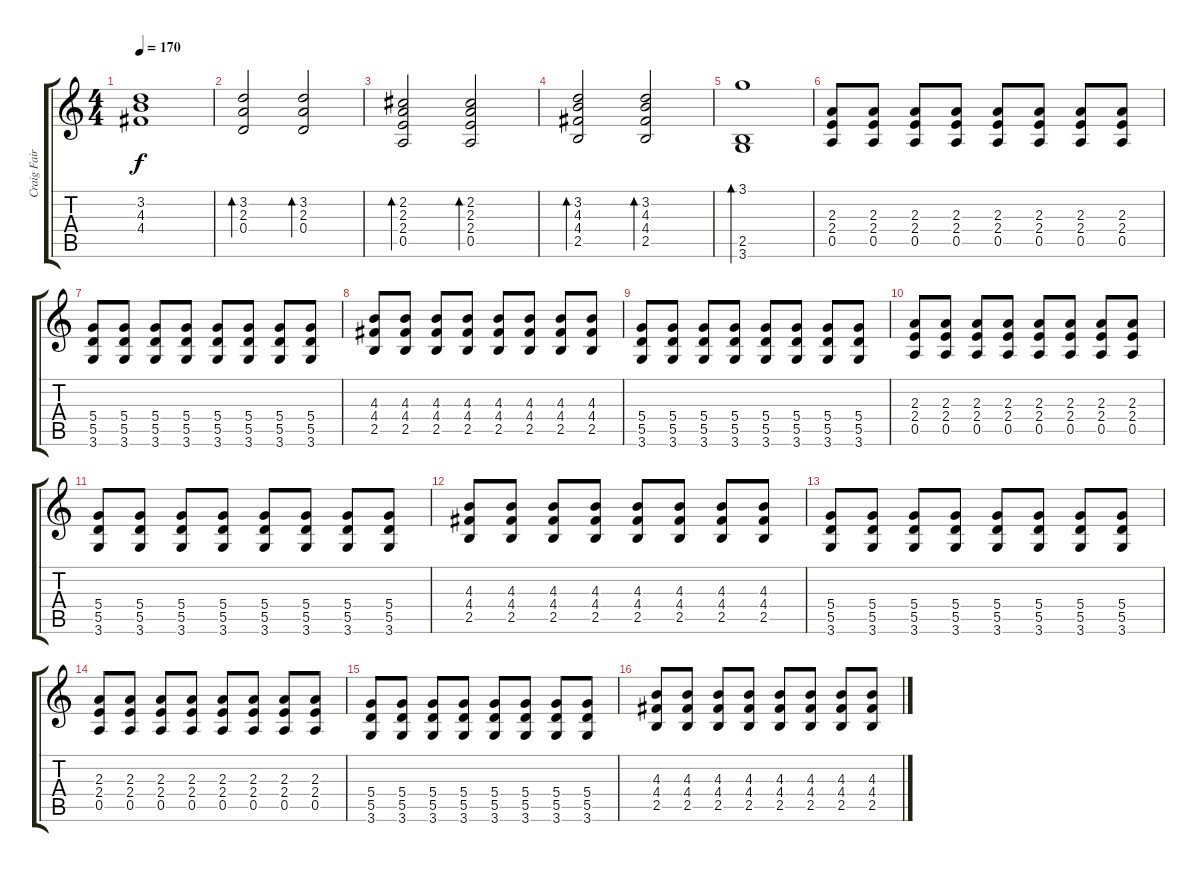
\track ("Craig Fairbough" "Craig Fair") {instrument electricguitarclean}
\staff {score tabs}
\tuning (E4 B3 G3 D3 A2 E2) {hide}
\ts (4 4)
\tempo 170
\clef g2
\ks c
(3.2{t} 4.3{t} 4.4{t}).1{dy f} |
(3.2 2.3 0.4).2{bd 240} (3.2 2.3 0.4).2{bd 60} |
(2.2 2.3 2.4 0.5).2{bd 240} (2.2 2.3 2.4 0.5).2{bd 60} |
(3.2 4.3 4.4 2.5).2{bd 240} (3.2 4.3 4.4 2.5).2{bd 60} |
(3.1 2.5 3.6).1{bd 240} |
(2.3 2.4 0.5).8{instrument distortionguitar} (2.3 2.4 0.5).8 (2.3 2.4 0.5).8 (2.3 2.4 0.5).8 (2.3 2.4 0.5).8 (2.3 2.4 0.5).8 (2.3 2.4 0.5).8 (2.3 2.4 0.5).8 |
(5.4 5.5 3.6).8 (5.4 5.5 3.6).8 (5.4 5.5 3.6).8 (5.4 5.5 3.6).8 (5.4 5.5 3.6).8 (5.4 5.5 3.6).8 (5.4 5.5 3.6).8 (5.4 5.5 3.6).8 |
(4.3 4.4 2.5).8 (4.3 4.4 2.5).8 (4.3 4.4 2.5).8 (4.3 4.4 2.5).8 (4.3 4.4 2.5).8 (4.3 4.4 2.5).8 (4.3 4.4 2.5).8 (4.3 4.4 2.5).8 |
(5.4 5.5 3.6).8 (5.4 5.5 3.6).8 (5.4 5.5 3.6).8 (5.4 5.5 3.6).8 (5.4 5.5 3.6).8 (5.4 5.5 3.6).8 (5.4 5.5 3.6).8 (5.4 5.5 3.6).8 |
(2.3 2.4 0.5).8 (2.3 2.4 0.5).8 (2.3 2.4 0.5).8 (2.3 2.4 0.5).8 (2.3 2.4 0.5).8 (2.3 2.4 0.5).8 (2.3 2.4 0.5).8 (2.3 2.4 0.5).8 |
(5.4 5.5 3.6).8 (5.4 5.5 3.6).8 (5.4 5.5 3.6).8 (5.4 5.5 3.6).8 (5.4 5.5 3.6).8 (5.4 5.5 3.6).8 (5.4 5.5 3.6).8 (5.4 5.5 3.6).8 |
(4.3 4.4 2.5).8 (4.3 4.4 2.5).8 (4.3 4.4 2.5).8 (4.3 4.4 2.5).8 (4.3 4.4 2.5).8 (4.3 4.4 2.5).8 (4.3 4.4 2.5).8 (4.3 4.4 2.5).8 |
(5.4 5.5 3.6).8 (5.4 5.5 3.6).8 (5.4 5.5 3.6).8 (5.4 5.5 3.6).8 (5.4 5.5 3.6).8 (5.4 5.5 3.6).8 (5.4 5.5 3.6).8 (5.4 5.5 3.6).8 |
(2.3 2.4 0.5).8 (2.3 2.4 0.5).8 (2.3 2.4 0.5).8 (2.3 2.4 0.5).8 (2.3 2.4 0.5).8 (2.3 2.4 0.5).8 (2.3 2.4 0.5).8 (2.3 2.4 0.5).8 |
(5.4 5.5 3.6).8 (5.4 5.5 3.6).8 (5.4 5.5 3.6).8 (5.4 5.5 3.6).8 (5.4 5.5 3.6).8 (5.4 5.5 3.6).8 (5.4 5.5 3.6).8 (5.4 5.5 3.6).8 |
(4.3 4.4 2.5).8 (4.3 4.4 2.5).8 (4.3 4.4 2.5).8 (4.3 4.4 2.5).8 (4.3 4.4 2.5).8 (4.3 4.4 2.5).8 (4.3 4.4 2.5).8 (4.3 4.4 2.5).8
